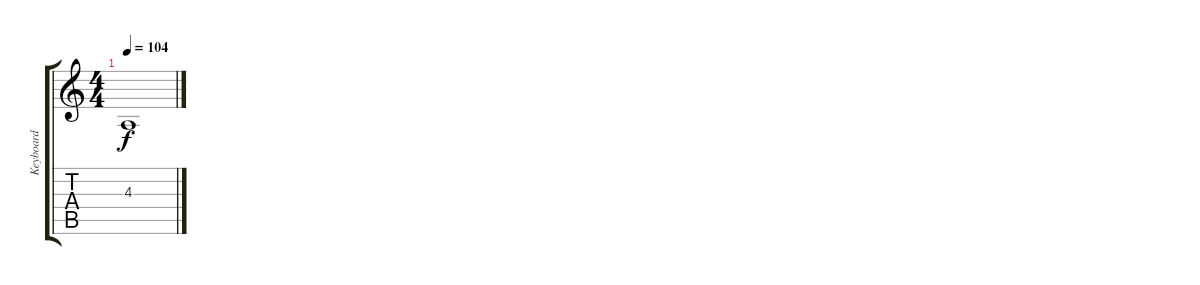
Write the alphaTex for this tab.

\track ("Keyboard" "Keyboard") {instrument synthstrings1}
\staff {score tabs}
\tuning (D4 A3 F3 C3 G2 D2) {hide}
\ts (4 4)
\tempo 104
\clef g2
\ks c
4.3{t}.1{dy f}
